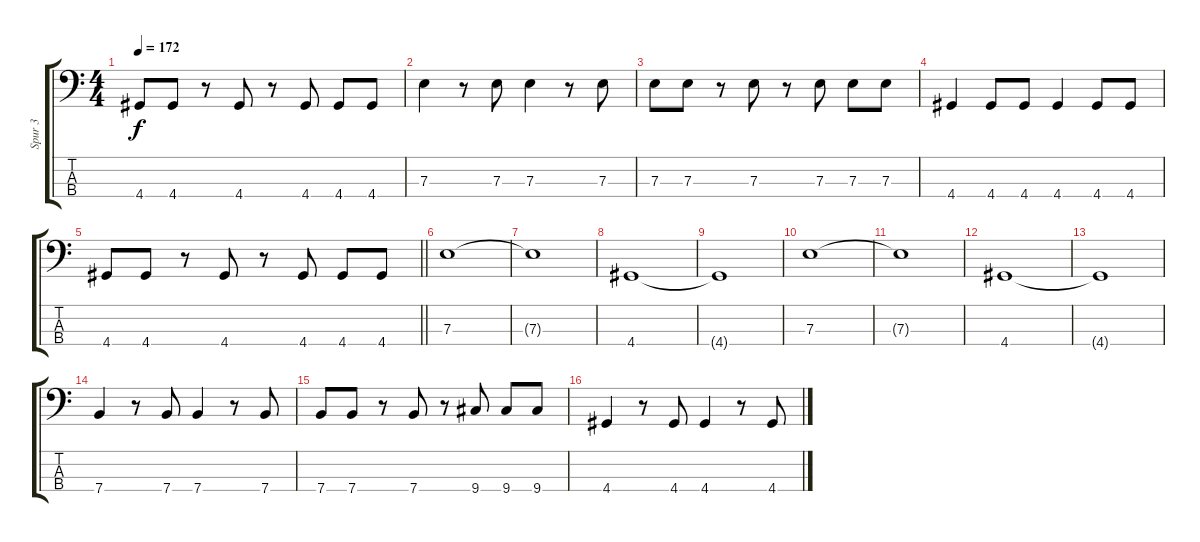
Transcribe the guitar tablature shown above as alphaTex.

\track ("Spur 3" "Spur 3") {instrument electricbassfinger}
\staff {score tabs}
\tuning (G2 D2 A1 E1) {hide}
\ts (4 4)
\tempo 172
\clef f4
\ks c
4.4.8{dy f} 4.4.8 r.8 4.4.8 r.8 4.4.8 4.4.8 4.4.8 |
7.3.4 r.8 7.3.8 7.3.4 r.8 7.3.8 |
7.3.8 7.3.8 r.8 7.3.8 r.8 7.3.8 7.3.8 7.3.8 |
4.4.4 4.4.8 4.4.8 4.4.4 4.4.8 4.4.8 |
\barLineRight lightlight
4.4.8 4.4.8 r.8 4.4.8 r.8 4.4.8 4.4.8 4.4.8 |
7.3.1 |
7.3{t}.1 |
4.4.1 |
4.4{t}.1 |
7.3.1 |
7.3{t}.1 |
4.4.1 |
4.4{t}.1 |
7.4.4 r.8 7.4.8 7.4.4 r.8 7.4.8 |
7.4.8 7.4.8 r.8 7.4.8 r.8 9.4.8 9.4.8 9.4.8 |
4.4.4 r.8 4.4.8 4.4.4 r.8 4.4.8
